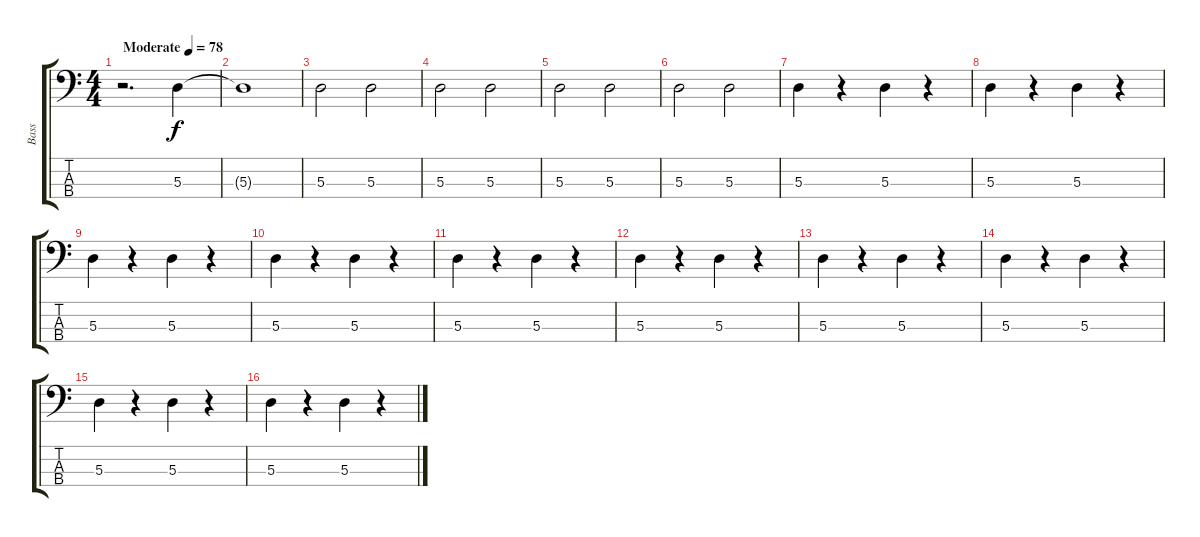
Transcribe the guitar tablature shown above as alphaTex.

\track ("Bass" "Bass") {instrument electricbassfinger}
\staff {score tabs}
\tuning (G2 D2 A1 E1) {hide}
\ts (4 4)
\tempo (78 "Moderate")
\clef f4
\ks c
r.2{d dy f instrument electricbassfinger} 5.3.4 |
5.3{t}.1 |
5.3.2 5.3.2 |
5.3.2 5.3.2 |
5.3.2 5.3.2 |
5.3.2 5.3.2 |
5.3.4 r.4 5.3.4 r.4 |
5.3.4 r.4 5.3.4 r.4 |
5.3.4 r.4 5.3.4 r.4 |
5.3.4 r.4 5.3.4 r.4 |
5.3.4 r.4 5.3.4 r.4 |
5.3.4 r.4 5.3.4 r.4 |
5.3.4 r.4 5.3.4 r.4 |
5.3.4 r.4 5.3.4 r.4 |
5.3.4 r.4 5.3.4 r.4 |
5.3.4 r.4 5.3.4 r.4
